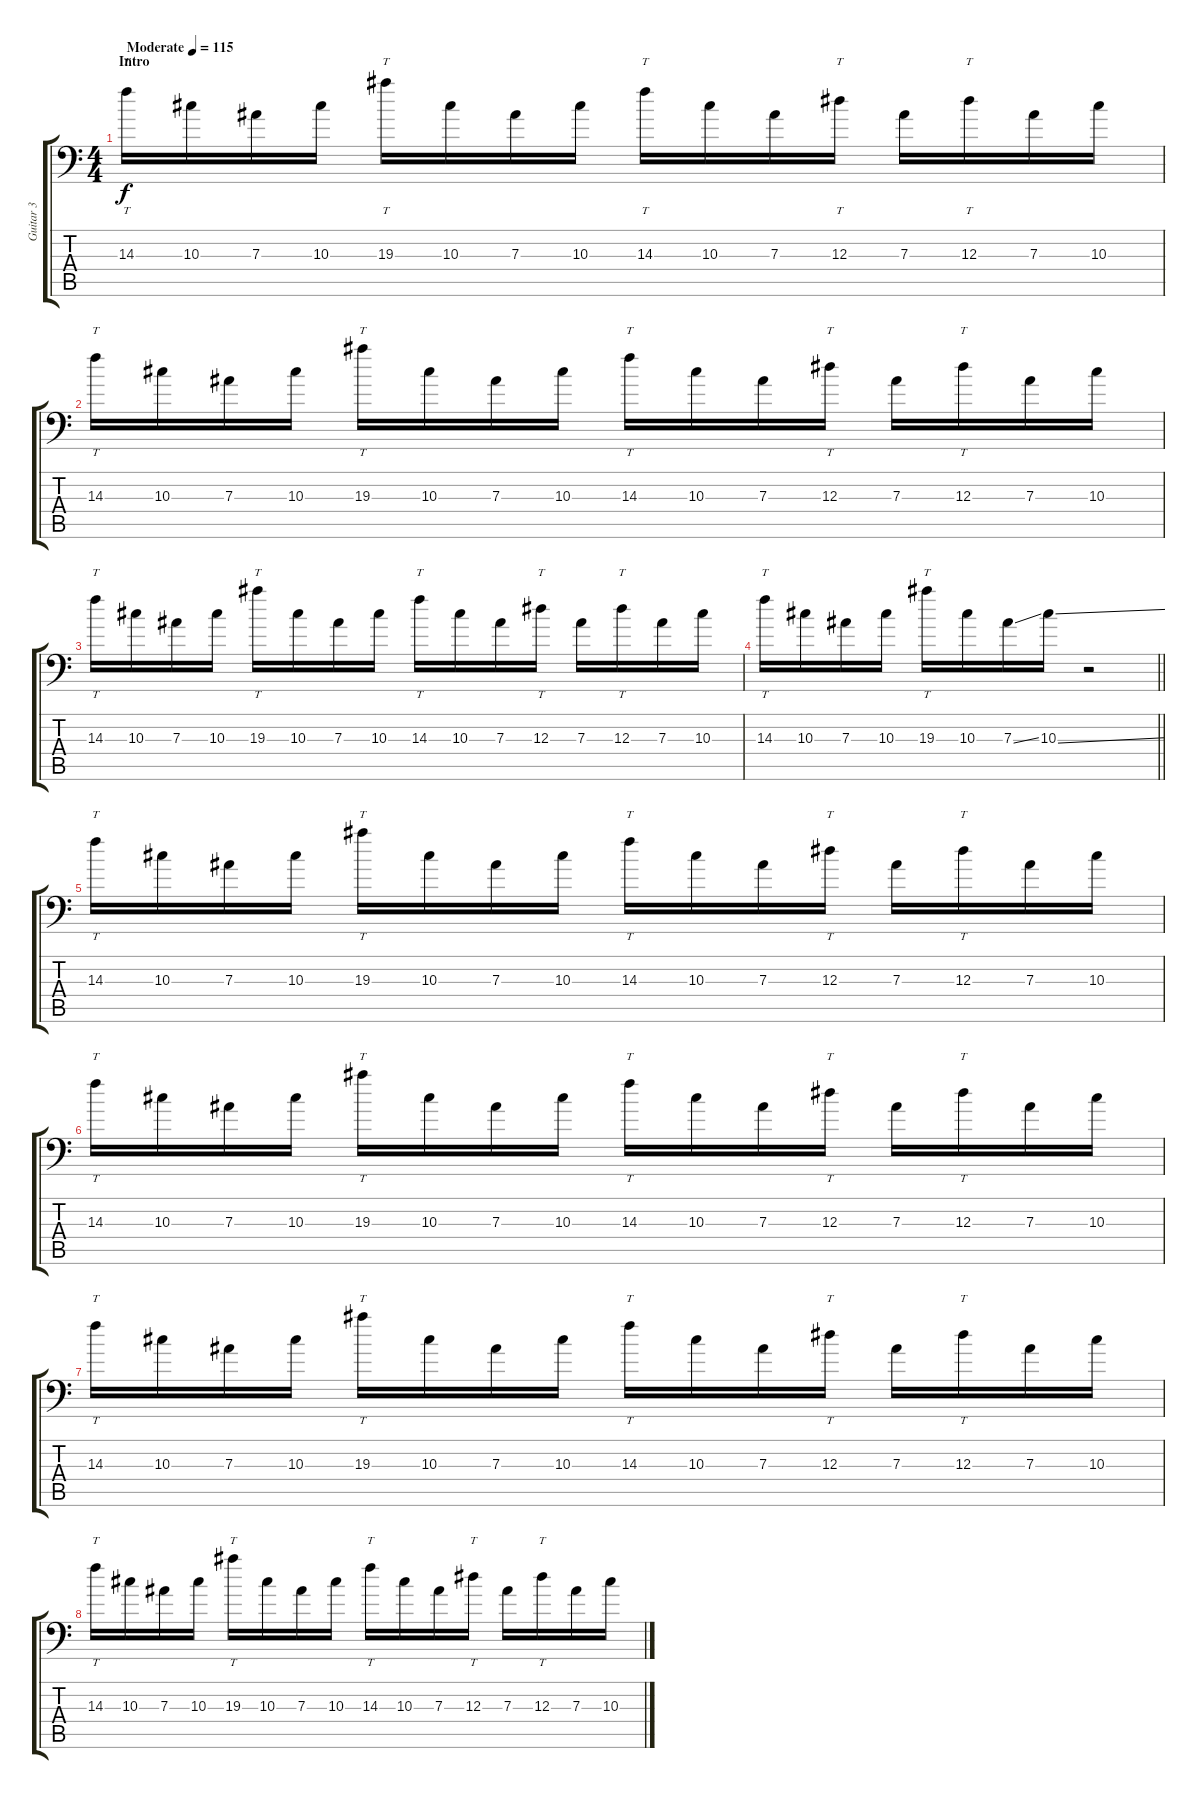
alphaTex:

\track ("Guitar 3" "Guitar 3") {instrument distortionguitar}
\staff {score tabs}
\tuning (C4 G3 Eb3 Bb2 F2 Bb1) {hide}
\ts (4 4)
\section ("" "Intro")
\tempo (115 "Moderate")
\clef f4
\ks c
14.3.16{tt dy f volume 0 instrument distortionguitar} 10.3.16{volume 13} 7.3.16 10.3.16 19.3.16{tt} 10.3.16 7.3.16 10.3.16 14.3.16{tt} 10.3.16 7.3.16 12.3.16{tt} 7.3.16 12.3.16{tt} 7.3.16 10.3.16 |
14.3.16{tt} 10.3.16 7.3.16 10.3.16 19.3.16{tt} 10.3.16 7.3.16 10.3.16 14.3.16{tt} 10.3.16 7.3.16 12.3.16{tt} 7.3.16 12.3.16{tt} 7.3.16 10.3.16 |
14.3.16{tt} 10.3.16 7.3.16 10.3.16 19.3.16{tt} 10.3.16 7.3.16 10.3.16 14.3.16{tt} 10.3.16 7.3.16 12.3.16{tt} 7.3.16 12.3.16{tt} 7.3.16 10.3.16 |
\barLineRight lightlight
14.3.16{tt} 10.3.16 7.3.16 10.3.16 19.3.16{tt} 10.3.16 7.3{ss}.16 10.3{ss}.16 r.2 |
\section ("" "")
14.3.16{tt} 10.3.16 7.3.16 10.3.16 19.3.16{tt} 10.3.16 7.3.16 10.3.16 14.3.16{tt} 10.3.16 7.3.16 12.3.16{tt} 7.3.16 12.3.16{tt} 7.3.16 10.3.16 |
14.3.16{tt} 10.3.16 7.3.16 10.3.16 19.3.16{tt} 10.3.16 7.3.16 10.3.16 14.3.16{tt} 10.3.16 7.3.16 12.3.16{tt} 7.3.16 12.3.16{tt} 7.3.16 10.3.16 |
14.3.16{tt} 10.3.16 7.3.16 10.3.16 19.3.16{tt} 10.3.16 7.3.16 10.3.16 14.3.16{tt} 10.3.16 7.3.16 12.3.16{tt} 7.3.16 12.3.16{tt} 7.3.16 10.3.16 |
14.3.16{tt} 10.3.16 7.3.16 10.3.16 19.3.16{tt} 10.3.16 7.3.16 10.3.16 14.3.16{tt} 10.3.16 7.3.16 12.3.16{tt} 7.3.16 12.3.16{tt} 7.3.16 10.3.16
